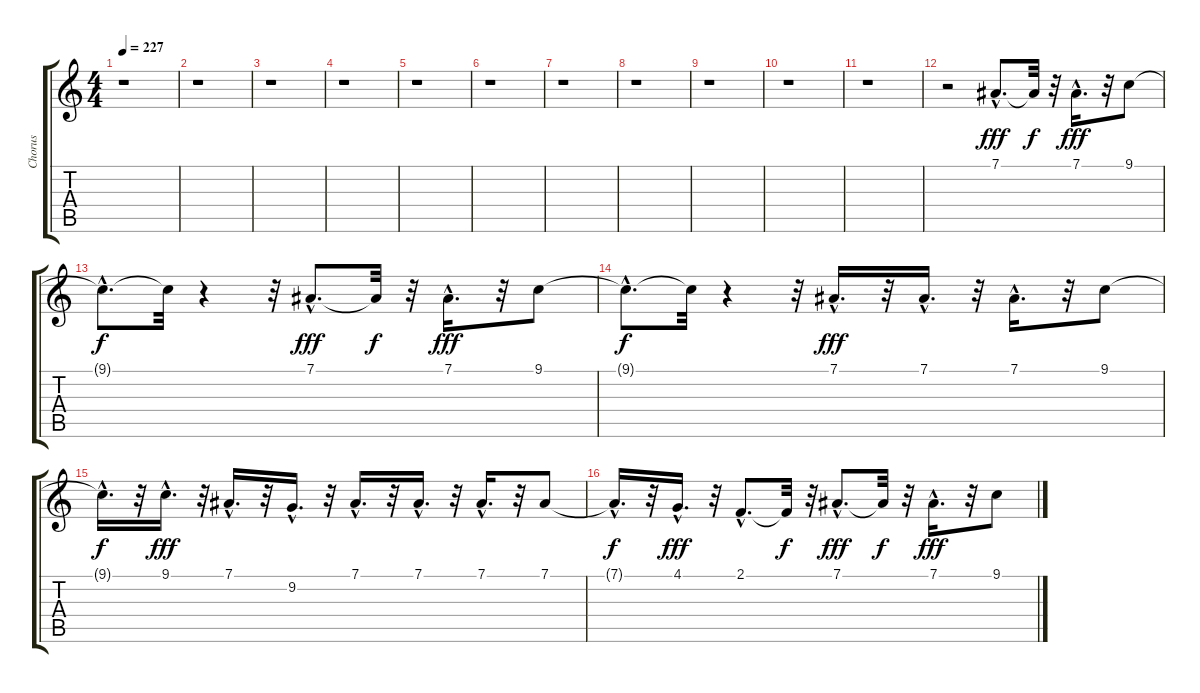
\track ("Chorus" "Chorus") {instrument altosax}
\staff {score tabs}
\tuning (Eb4 Bb3 Gb3 Db3 Ab2 Eb2) {hide}
\ts (4 4)
\tempo 227
\clef g2
\ks c
r.1{dy f} |
r.1 |
r.1 |
r.1 |
r.1 |
r.1 |
r.1 |
r.1 |
r.1 |
r.1 |
r.1 |
r.2 7.1{hac}.8{d dy fff} 7.1{t}.32{dy f} r.32 7.1{hac}.16{d dy fff} r.32 9.1.8 |
9.1{hac t}.8{d dy f} 9.1{t}.32 r.4 r.32 7.1{hac}.8{d dy fff} 7.1{t}.32{dy f} r.32 7.1{hac}.16{d dy fff} r.32 9.1.8 |
9.1{hac t}.8{d dy f} 9.1{t}.32 r.4 r.32 7.1{hac}.16{d dy fff} r.32 7.1{hac}.16{d} r.32 7.1{hac}.16{d} r.32 9.1.8 |
9.1{hac t}.16{d dy f} r.32 9.1{hac}.16{d dy fff} r.32 7.1{hac}.16{d} r.32 9.2{hac}.16{d} r.32 7.1{hac}.16{d} r.32 7.1{hac}.16{d} r.32 7.1{hac}.16{d} r.32 7.1.8 |
7.1{hac t}.16{d dy f} r.32 4.1{hac}.16{d dy fff} r.32 2.1{hac}.8{d} 2.1{t}.32{dy f} r.32 7.1{hac}.8{d dy fff} 7.1{t}.32{dy f} r.32 7.1{hac}.16{d dy fff} r.32 9.1.8
